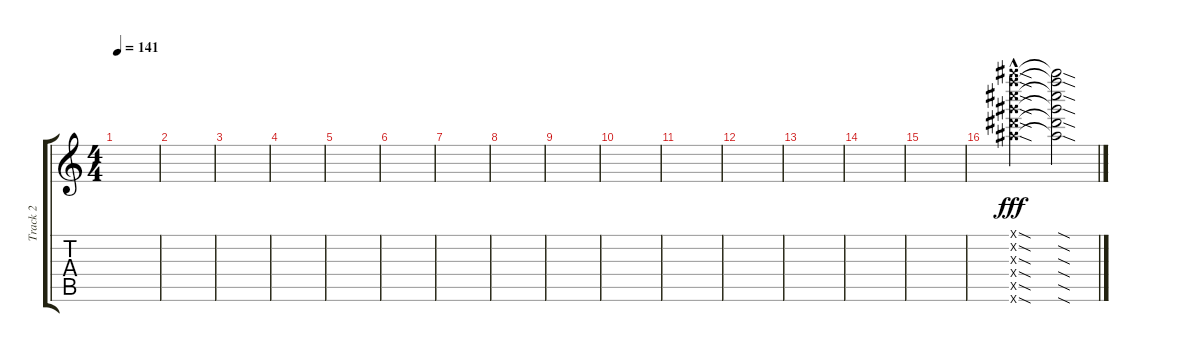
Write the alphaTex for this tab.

\track ("Track 2" "Track 2") {instrument electricguitarclean}
\staff {score tabs}
\tuning (E4 B3 G3 D3 A2 E2) {hide}
\ts (4 4)
\tempo 141
\clef g2
\ks c
|
|
|
|
|
|
|
|
|
|
|
|
|
|
|
(30.1{sod hac x} 30.2{sod hac x} 30.3{sod hac x} 30.4{sod hac x} 30.5{sod hac x} 30.6{sod hac x}).2{dy fff volume 16 instrument guitarharmonics} (30.1{sod t} 30.2{sod t} 30.3{sod t} 30.4{sod t} 30.5{sod t} 30.6{sod t}).2
